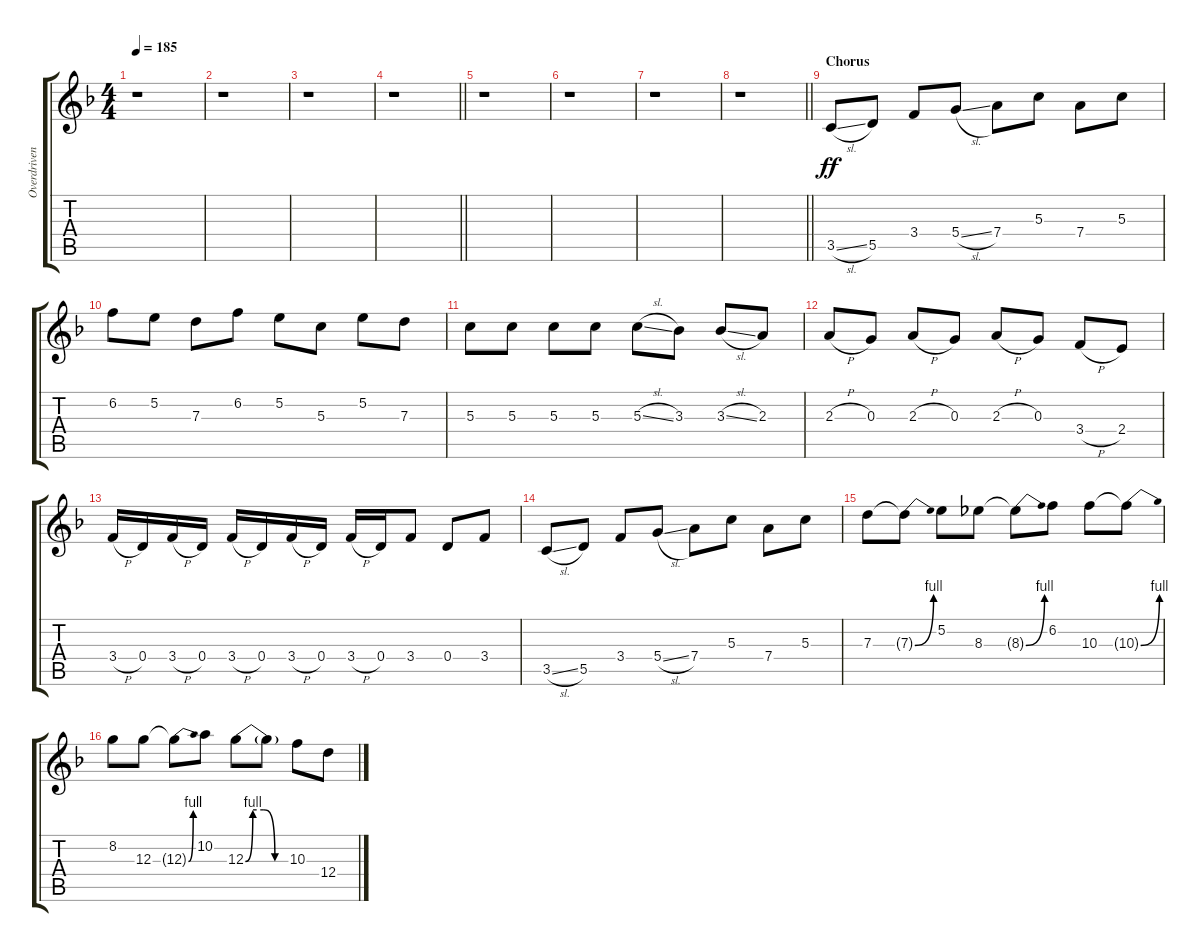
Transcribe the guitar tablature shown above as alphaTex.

\track ("Overdriven Guitar" "Overdriven") {instrument overdrivenguitar}
\staff {score tabs}
\tuning (E4 B3 G3 D3 A2 E2) {hide}
\ts (4 4)
\tempo 185
\clef g2
\ks f
r.1{dy ff} |
r.1 |
r.1 |
\barLineRight lightlight
r.1 |
r.1 |
r.1 |
r.1 |
\barLineRight lightlight
r.1 |
\section ("" "Chorus")
3.5{sl}.8 5.5.8 3.4.8 5.4{sl}.8 7.4.8 5.3.8 7.4.8 5.3.8 |
6.2.8 5.2.8 7.3.8 6.2.8 5.2.8 5.3.8 5.2.8 7.3.8 |
5.3.8 5.3.8 5.3.8 5.3.8 5.3{sl}.8 3.3.8 3.3{sl}.8 2.3.8 |
2.3{h}.8 0.3.8 2.3{h}.8 0.3.8 2.3{h}.8 0.3.8 3.4{h}.8 2.4.8 |
3.4{h}.16 0.4.16 3.4{h}.16 0.4.16 3.4{h}.16 0.4.16 3.4{h}.16 0.4.16 3.4{h}.16 0.4.16 3.4.8 0.4.8 3.4.8 |
3.5{sl}.8 5.5.8 3.4.8 5.4{sl}.8 7.4.8 5.3.8 7.4.8 5.3.8 |
7.3.8 7.3{be (bend 0 0 60 4) t}.8 5.2.8 8.3.8 8.3{be (bend 0 0 60 4) t}.8 6.2.8 10.3.8 10.3{be (bend 0 0 60 4) t}.8 |
8.2.8 12.3.8 12.3{be (bend 0 0 60 4) t}.8 10.2.8 12.3{be (custom 0 0 10 4 25 4 40 0 60 0)}.8 12.3{t}.8 10.3.8 12.4.8
